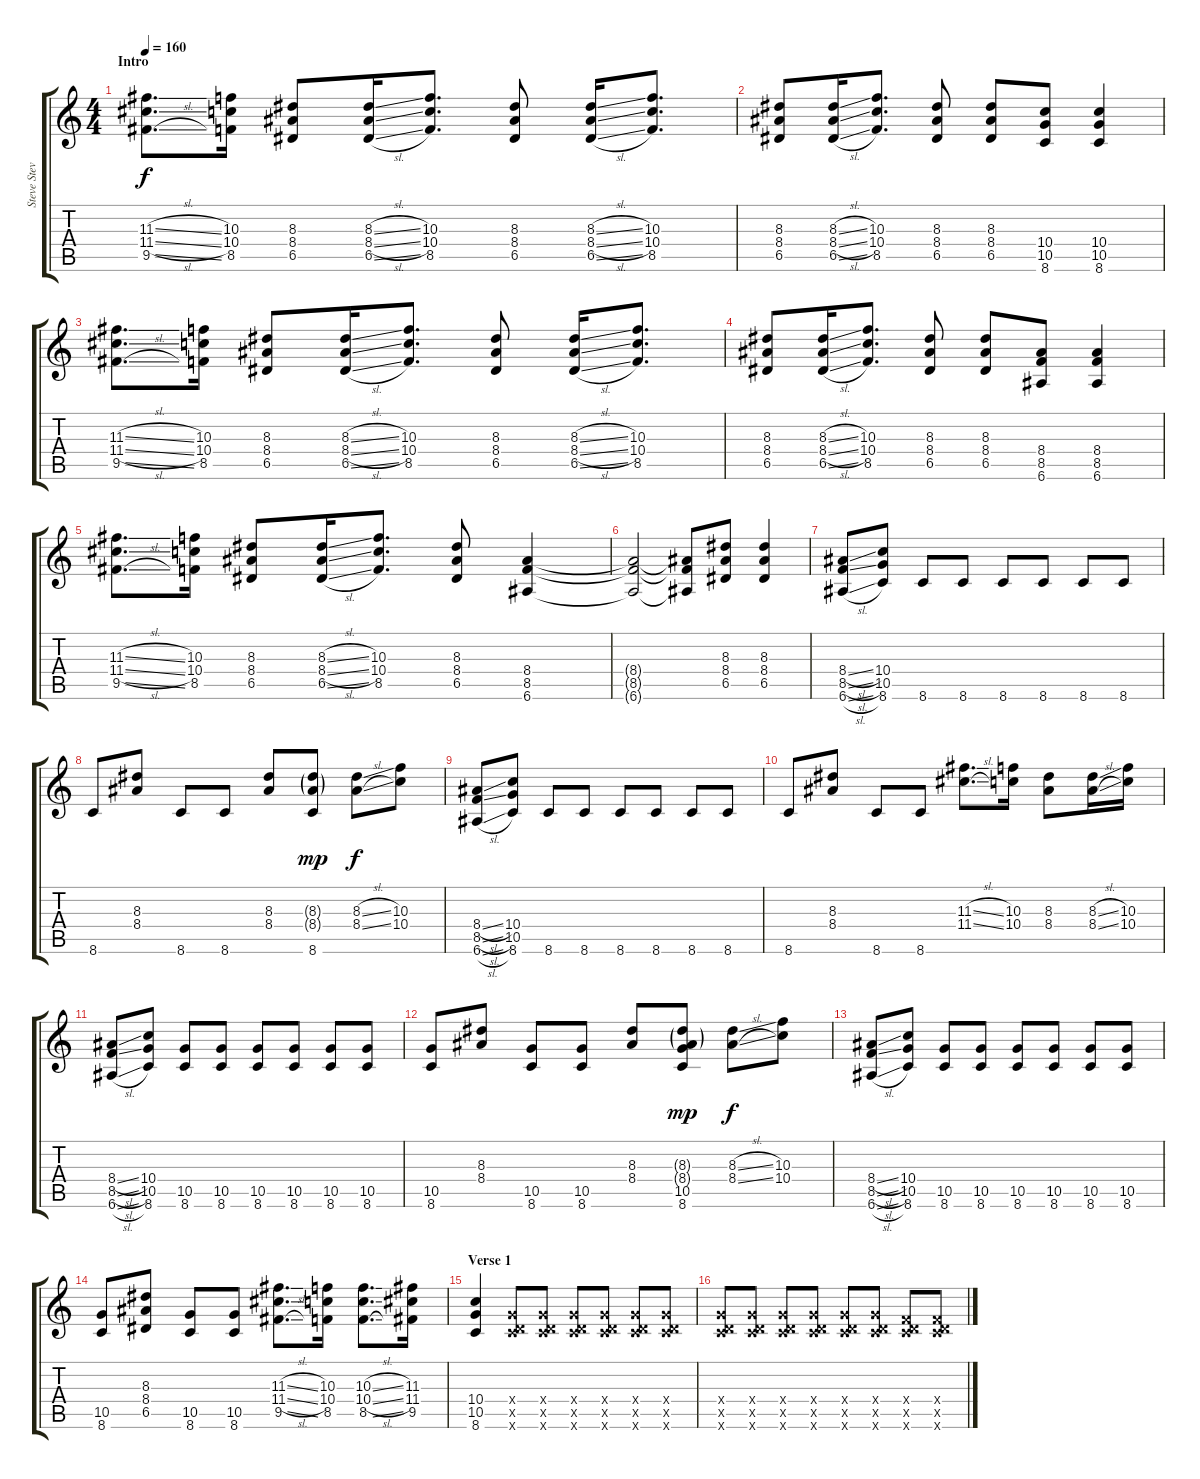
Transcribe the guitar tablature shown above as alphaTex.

\track ("Steve Stevens" "Steve Stev") {instrument distortionguitar}
\staff {score tabs}
\tuning (E4 B3 G3 D3 A2 E2) {hide}
\ts (4 4)
\section ("" "Intro")
\tempo 160
\clef g2
\ks c
(11.3{sl} 11.4{sl} 9.5{sl}).8{d dy f instrument distortionguitar} (10.3 10.4 8.5).16 (8.3 8.4 6.5).8 (8.3{sl} 8.4{sl} 6.5{sl}).16 (10.3 10.4 8.5).8{d} (8.3 8.4 6.5).8 (8.3{sl} 8.4{sl} 6.5{sl}).16 (10.3 10.4 8.5).8{d} |
(8.3 8.4 6.5).8 (8.3{sl} 8.4{sl} 6.5{sl}).16 (10.3 10.4 8.5).8{d} (8.3 8.4 6.5).8 (8.3 8.4 6.5).8 (10.4 10.5 8.6).8 (10.4 10.5 8.6).4 |
(11.3{sl} 11.4{sl} 9.5{sl}).8{d} (10.3 10.4 8.5).16 (8.3 8.4 6.5).8 (8.3{sl} 8.4{sl} 6.5{sl}).16 (10.3 10.4 8.5).8{d} (8.3 8.4 6.5).8 (8.3{sl} 8.4{sl} 6.5{sl}).16 (10.3 10.4 8.5).8{d} |
(8.3 8.4 6.5).8 (8.3{sl} 8.4{sl} 6.5{sl}).16 (10.3 10.4 8.5).8{d} (8.3 8.4 6.5).8 (8.3 8.4 6.5).8 (8.4 8.5 6.6).8 (8.4 8.5 6.6).4 |
(11.3{sl} 11.4{sl} 9.5{sl}).8{d} (10.3 10.4 8.5).16 (8.3 8.4 6.5).8 (8.3{sl} 8.4{sl} 6.5{sl}).16 (10.3 10.4 8.5).8{d} (8.3 8.4 6.5).8 (8.4 8.5 6.6).4 |
(8.4{t} 8.5{t} 6.6{t}).2 (8.4{t} 8.5{t} 6.6{t}).8 (8.3 8.4 6.5).8 (8.3 8.4 6.5).4 |
(8.4{sl} 8.5{sl} 6.6{sl}).8 (10.4 10.5 8.6).8 8.6.8 8.6.8 8.6.8 8.6.8 8.6.8 8.6.8 |
8.6.8 (8.3 8.4).8 8.6.8 8.6.8 (8.3 8.4).8 (8.3{g} 8.4{g} 8.6).8{dy mp} (8.3{sl} 8.4{sl}).8{dy f} (10.3 10.4).8 |
(8.4{sl} 8.5{sl} 6.6{sl}).8 (10.4 10.5 8.6).8 8.6.8 8.6.8 8.6.8 8.6.8 8.6.8 8.6.8 |
8.6.8 (8.3 8.4).8 8.6.8 8.6.8 (11.3{sl} 11.4{sl}).8{d} (10.3 10.4).16 (8.3 8.4).8 (8.3{sl} 8.4{sl}).16 (10.3 10.4).16 |
(8.4{sl} 8.5{sl} 6.6{sl}).8 (10.4 10.5 8.6).8 (10.5 8.6).8 (10.5 8.6).8 (10.5 8.6).8 (10.5 8.6).8 (10.5 8.6).8 (10.5 8.6).8 |
(10.5 8.6).8 (8.3 8.4).8 (10.5 8.6).8 (10.5 8.6).8 (8.3 8.4).8 (8.3{g} 8.4{g} 10.5 8.6).8{dy mp} (8.3{sl} 8.4{sl}).8{dy f} (10.3 10.4).8 |
(8.4{sl} 8.5{sl} 6.6{sl}).8 (10.4 10.5 8.6).8 (10.5 8.6).8 (10.5 8.6).8 (10.5 8.6).8 (10.5 8.6).8 (10.5 8.6).8 (10.5 8.6).8 |
(10.5 8.6).8 (8.3 8.4 6.5).8 (10.5 8.6).8 (10.5 8.6).8 (11.3{sl} 11.4{sl} 9.5{sl}).8{d} (10.3 10.4 8.5).16 (10.3{sl} 10.4{sl} 8.5{sl}).8{d} (11.3 11.4 9.5).16 |
\section ("" "Verse 1")
(10.4 10.5 8.6).4 (0.4{x} 10.5{x} 8.6{x}).8 (0.4{x} 10.5{x} 8.6{x}).8 (0.4{x} 10.5{x} 8.6{x}).8 (0.4{x} 10.5{x} 8.6{x}).8 (0.4{x} 10.5{x} 8.6{x}).8 (0.4{x} 10.5{x} 8.6{x}).8 |
(0.4{x} 10.5{x} 8.6{x}).8 (0.4{x} 10.5{x} 8.6{x}).8 (0.4{x} 10.5{x} 8.6{x}).8 (0.4{x} 10.5{x} 8.6{x}).8 (0.4{x} 10.5{x} 8.6{x}).8 (0.4{x} 10.5{x} 8.6{x}).8 (0.4{x} 8.5{x} 8.6{x}).8 (0.4{x} 8.5{x} 8.6{x}).8
